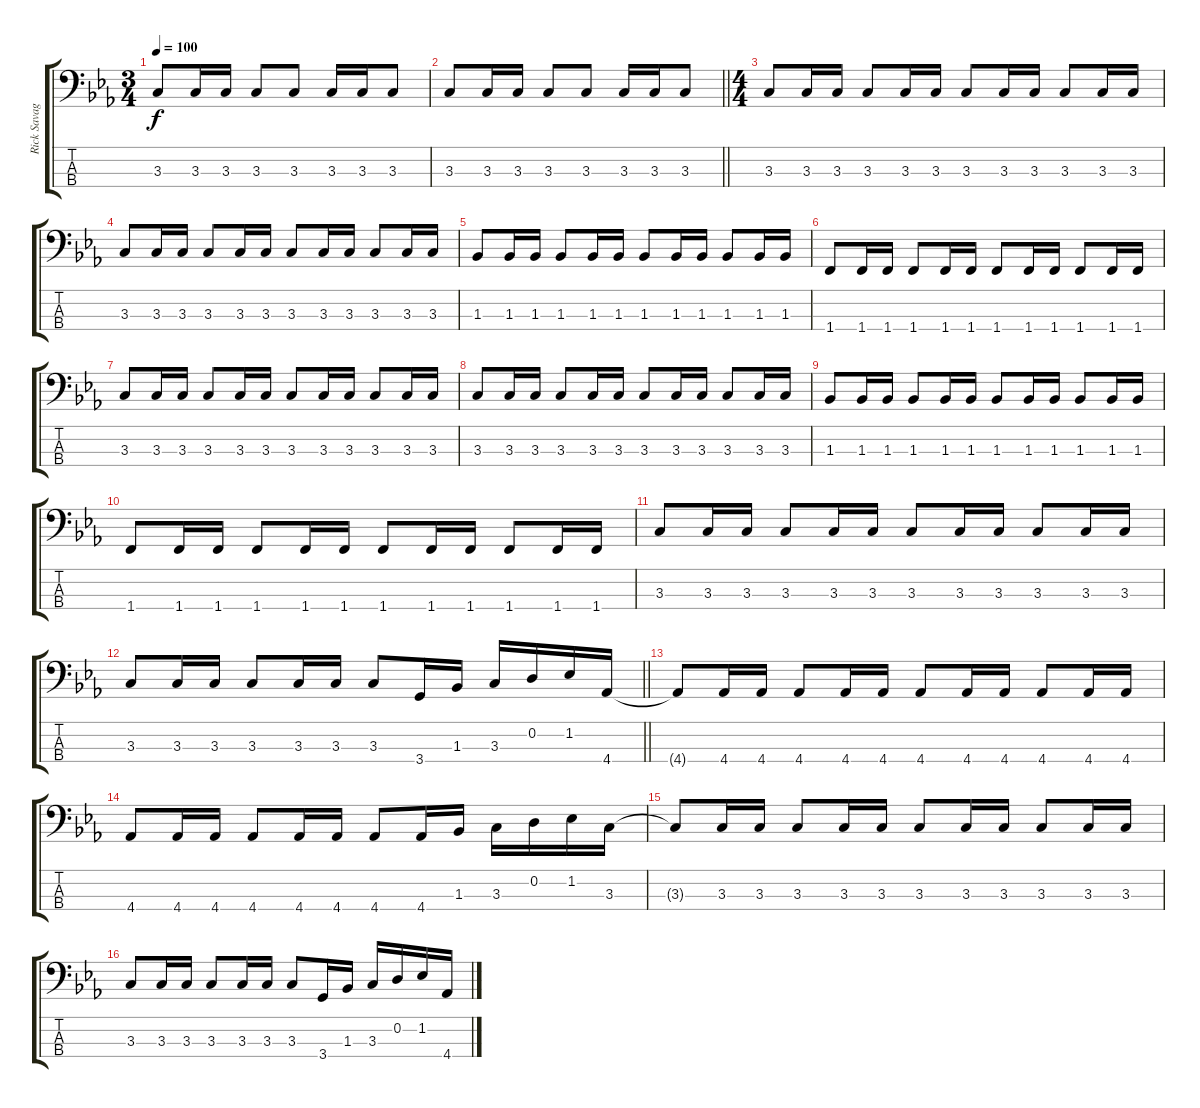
\track ("Rick Savage" "Rick Savag") {instrument electricbasspick}
\staff {score tabs}
\tuning (G2 D2 A1 E1) {hide}
\ts (3 4)
\tempo 100
\clef f4
\ks cminor
3.3.8{dy f} 3.3.16 3.3.16 3.3.8 3.3.8 3.3.16 3.3.16 3.3.8 |
\barLineRight lightlight
3.3.8 3.3.16 3.3.16 3.3.8 3.3.8 3.3.16 3.3.16 3.3.8 |
\ts (4 4)
3.3.8 3.3.16 3.3.16 3.3.8 3.3.16 3.3.16 3.3.8 3.3.16 3.3.16 3.3.8 3.3.16 3.3.16 |
3.3.8 3.3.16 3.3.16 3.3.8 3.3.16 3.3.16 3.3.8 3.3.16 3.3.16 3.3.8 3.3.16 3.3.16 |
1.3.8 1.3.16 1.3.16 1.3.8 1.3.16 1.3.16 1.3.8 1.3.16 1.3.16 1.3.8 1.3.16 1.3.16 |
1.4.8 1.4.16 1.4.16 1.4.8 1.4.16 1.4.16 1.4.8 1.4.16 1.4.16 1.4.8 1.4.16 1.4.16 |
3.3.8 3.3.16 3.3.16 3.3.8 3.3.16 3.3.16 3.3.8 3.3.16 3.3.16 3.3.8 3.3.16 3.3.16 |
3.3.8 3.3.16 3.3.16 3.3.8 3.3.16 3.3.16 3.3.8 3.3.16 3.3.16 3.3.8 3.3.16 3.3.16 |
1.3.8 1.3.16 1.3.16 1.3.8 1.3.16 1.3.16 1.3.8 1.3.16 1.3.16 1.3.8 1.3.16 1.3.16 |
1.4.8 1.4.16 1.4.16 1.4.8 1.4.16 1.4.16 1.4.8 1.4.16 1.4.16 1.4.8 1.4.16 1.4.16 |
3.3.8 3.3.16 3.3.16 3.3.8 3.3.16 3.3.16 3.3.8 3.3.16 3.3.16 3.3.8 3.3.16 3.3.16 |
\barLineRight lightlight
3.3.8 3.3.16 3.3.16 3.3.8 3.3.16 3.3.16 3.3.8 3.4.16 1.3.16 3.3.16 0.2.16 1.2.16 4.4.16 |
4.4{t}.8 4.4.16 4.4.16 4.4.8 4.4.16 4.4.16 4.4.8 4.4.16 4.4.16 4.4.8 4.4.16 4.4.16 |
4.4.8 4.4.16 4.4.16 4.4.8 4.4.16 4.4.16 4.4.8 4.4.16 1.3.16 3.3.16 0.2.16 1.2.16 3.3.16 |
3.3{t}.8 3.3.16 3.3.16 3.3.8 3.3.16 3.3.16 3.3.8 3.3.16 3.3.16 3.3.8 3.3.16 3.3.16 |
3.3.8 3.3.16 3.3.16 3.3.8 3.3.16 3.3.16 3.3.8 3.4.16 1.3.16 3.3.16 0.2.16 1.2.16 4.4.16
